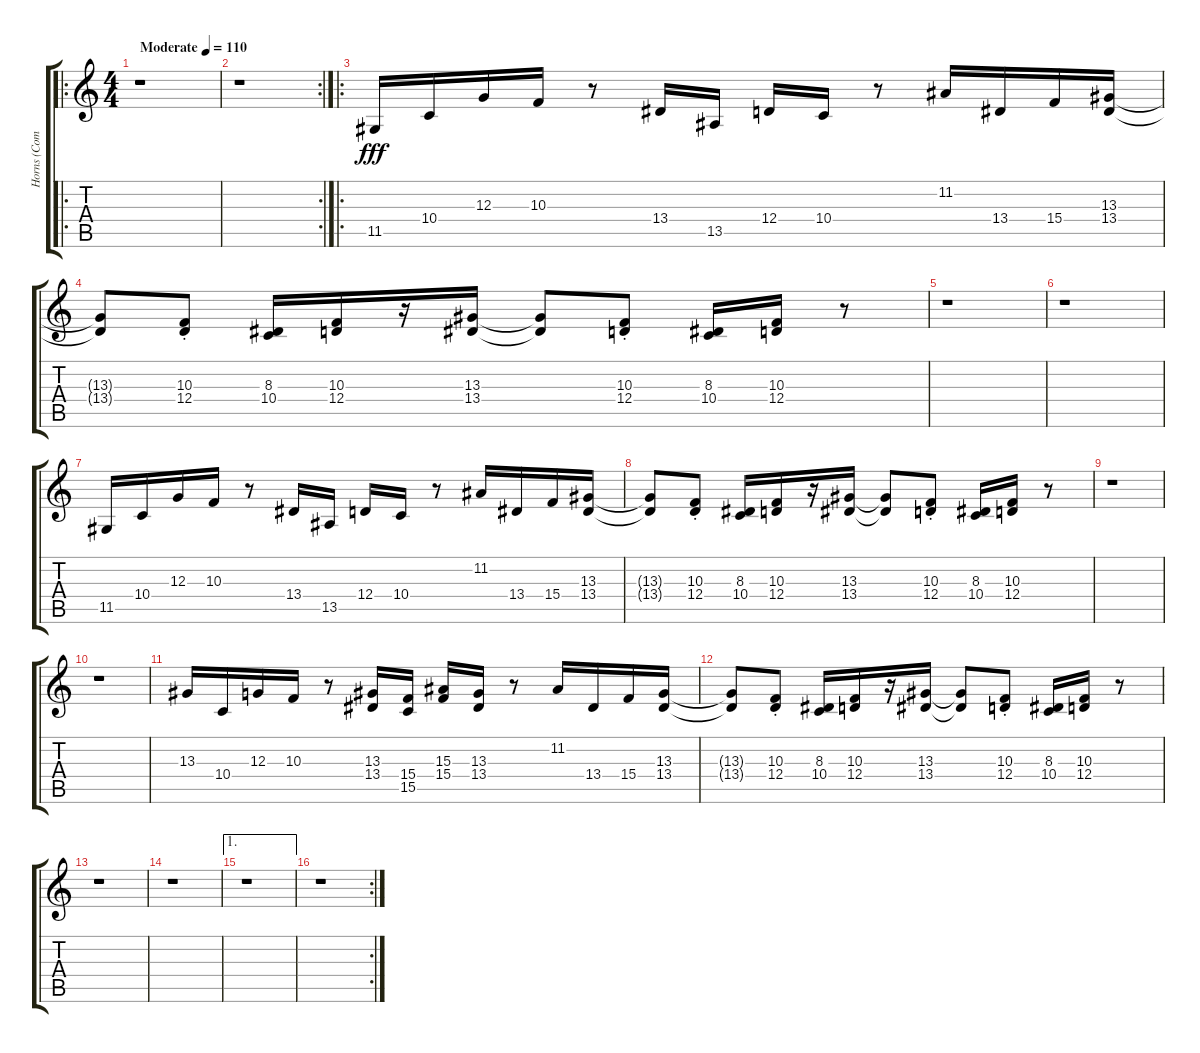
\track ("Horns (Combined)" "Horns (Com") {instrument altosax}
\staff {score tabs}
\tuning (E4 B3 G3 D3 A2 E2) {hide}
\ro
\ts (4 4)
\tempo (110 "Moderate")
\clef g2
\ks c
r.1{dy fff instrument altosax} |
\rc 2
r.1 |
\ro
11.5.16 10.4.16 12.3.16 10.3.16 r.8 13.4.16 13.5.16 12.4.16 10.4.16 r.8 11.2.16 13.4.16 15.4.16 (13.3 13.4).16 |
(13.3{t} 13.4{t}).8 (10.3{st} 12.4{st}).8 (8.3 10.4).16 (10.3 12.4).16 r.16 (13.3 13.4).16 (13.3{t} 13.4{t}).8 (10.3{st} 12.4{st}).8 (8.3 10.4).16 (10.3 12.4).16 r.8 |
r.1 |
r.1 |
11.5.16 10.4.16 12.3.16 10.3.16 r.8 13.4.16 13.5.16 12.4.16 10.4.16 r.8 11.2.16 13.4.16 15.4.16 (13.3 13.4).16 |
(13.3{t} 13.4{t}).8 (10.3{st} 12.4{st}).8 (8.3 10.4).16 (10.3 12.4).16 r.16 (13.3 13.4).16 (13.3{t} 13.4{t}).8 (10.3{st} 12.4{st}).8 (8.3 10.4).16 (10.3 12.4).16 r.8 |
r.1 |
r.1 |
13.3.16 10.4.16 12.3.16 10.3.16 r.8 (13.3 13.4).16 (15.4 15.5).16 (15.3 15.4).16 (13.3 13.4).16 r.8 11.2.16 13.4.16 15.4.16 (13.3 13.4).16 |
(13.3{t} 13.4{t}).8 (10.3{st} 12.4{st}).8 (8.3 10.4).16 (10.3 12.4).16 r.16 (13.3 13.4).16 (13.3{t} 13.4{t}).8 (10.3{st} 12.4{st}).8 (8.3 10.4).16 (10.3 12.4).16 r.8 |
r.1 |
r.1 |
\ae 1
r.1 |
\rc 2
r.1
